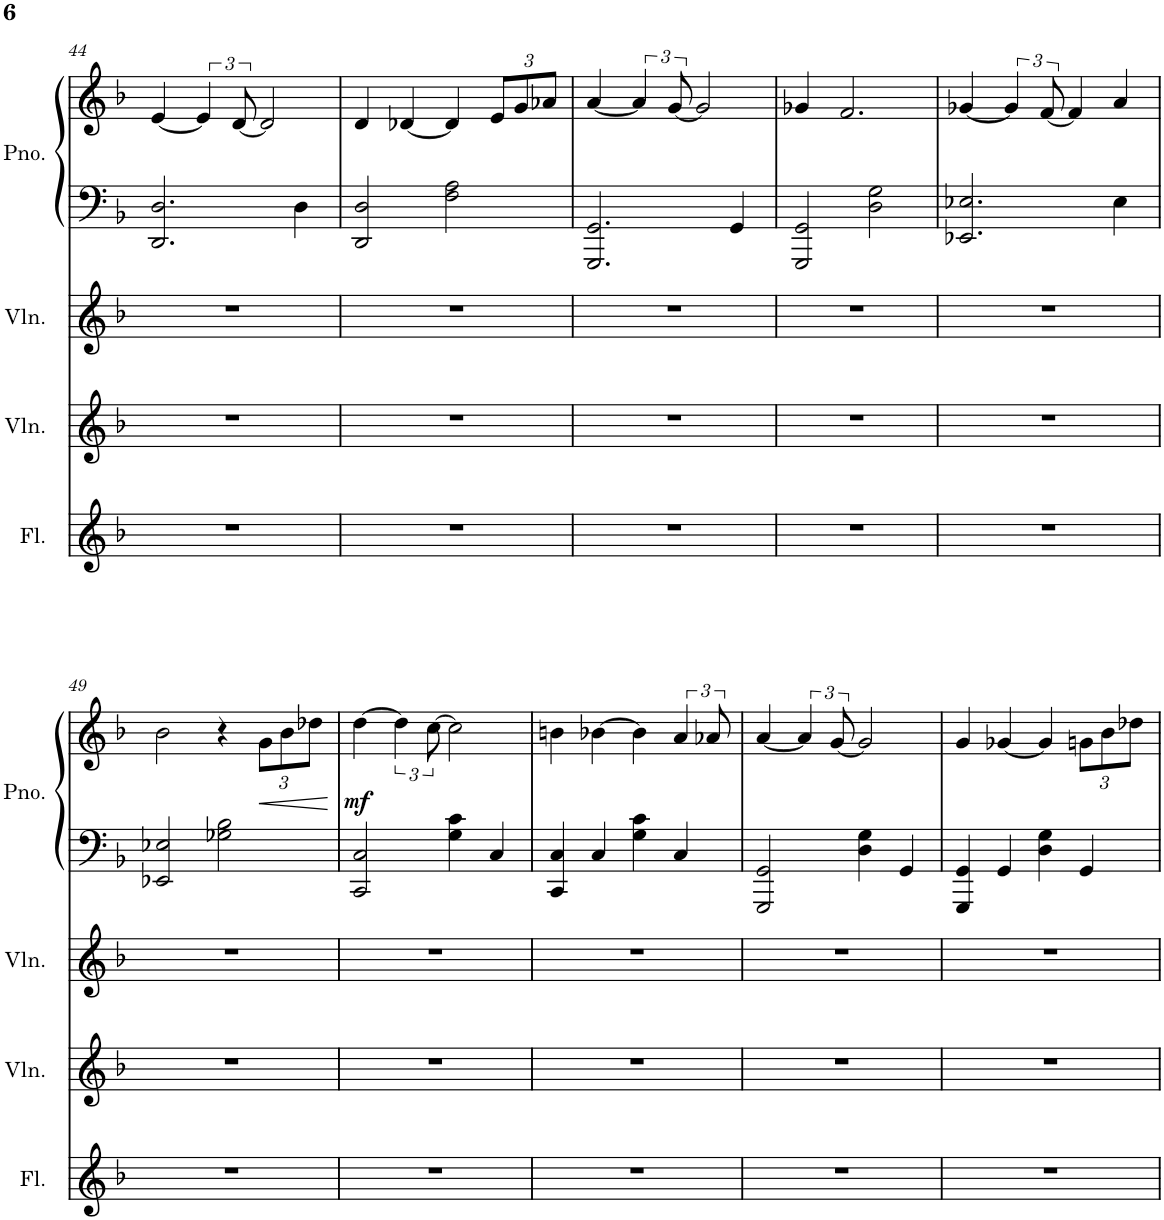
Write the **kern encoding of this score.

**kern	**kern	**kern	**kern	**kern	**dynam
*part4	*part3	*part2	*part1	*part1	*part1
*staff5	*staff4	*staff3	*staff2	*staff1	*staff1/2
*I"Flute	*I"Violin	*I"Violin	*I"Piano	*	*
*I'Fl.	*I'Vln.	*I'Vln.	*I'Pno.	*	*
!!LO:PB:g=z
*clefG2	*clefG2	*clefG2	*clefF4	*clefG2	*
*k[b-]	*k[b-]	*k[b-]	*k[b-]	*k[b-]	*
*M4/4	*M4/4	*M4/4	*M4/4	*M4/4	*
=44	=44	=44	=44	=44	=44
1r	1r	1r	2.DD/ 2.D/	[4e/	.
.	.	.	.	6e/]	.
.	.	.	.	[12d/	.
.	.	.	.	2d/]	.
.	.	.	4D\	.	.
=45	=45	=45	=45	=45	=45
1r	1r	1r	2DD/ 2D/	4d/	.
.	.	.	.	[4d-X/	.
.	.	.	2F\ 2A\	4d-/]	.
*	*	*	*	*Xbrackettup	*
.	.	.	.	12e/L	.
.	.	.	.	12g/	.
.	.	.	.	12a-X/J	.
=46	=46	=46	=46	=46	=46
1r	1r	1r	2.GGG/ 2.GG/	[4a/	.
*	*	*	*	*brackettup	*
.	.	.	.	6a/]	.
.	.	.	.	[12g/	.
.	.	.	.	2g/]	.
.	.	.	4GG/	.	.
=47	=47	=47	=47	=47	=47
1r	1r	1r	2GGG/ 2GG/	4g-X/	.
.	.	.	.	2.f/	.
.	.	.	2D\ 2G\	.	.
=48	=48	=48	=48	=48	=48
1r	1r	1r	2.EE-X/ 2.E-X/	[4g-X/	.
.	.	.	.	6g-/]	.
.	.	.	.	[12f/	.
.	.	.	.	4f/]	.
.	.	.	4E-\	4a/	.
!!LO:LB:g=z
=49	=49	=49	=49	=49	=49
1r	1r	1r	2EE-X/ 2E-X/	2b-\	.
.	.	.	2G-X\ 2B-\	4r	.
*	*	*	*	*Xbrackettup	*
!	!	!	!	!	!LO:HP:b
.	.	.	.	12g\L	<
.	.	.	.	12b-\	.
.	.	.	.	12dd-X\J	.
.	.	.	.	.	[
=50	=50	=50	=50	=50	=50
!	!	!	!	!	!LO:DY:b
1r	1r	1r	2CC/ 2C/	[4dd\	mf
*	*	*	*	*brackettup	*
.	.	.	.	6dd\]	.
.	.	.	.	[12cc\	.
.	.	.	4G\ 4c\	2cc\]	.
.	.	.	4C/	.	.
=51	=51	=51	=51	=51	=51
1r	1r	1r	4CC/ 4C/	4bn\	.
.	.	.	4C/	[4b-X\	.
.	.	.	4G\ 4c\	4b-\]	.
.	.	.	4C/	6a/	.
.	.	.	.	12a-X/	.
=52	=52	=52	=52	=52	=52
1r	1r	1r	2GGG/ 2GG/	[4a/	.
.	.	.	.	6a/]	.
.	.	.	.	[12g/	.
.	.	.	4D\ 4G\	2g/]	.
.	.	.	4GG/	.	.
=53	=53	=53	=53	=53	=53
1r	1r	1r	4GGG/ 4GG/	4g/	.
.	.	.	4GG/	[4g-X/	.
.	.	.	4D\ 4G\	4g-/]	.
*	*	*	*	*Xbrackettup	*
.	.	.	4GG/	12gn\L	.
.	.	.	.	12b-\	.
.	.	.	.	12dd-X\J	.
=	=	=	=	=	=
*-	*-	*-	*-	*-	*-
